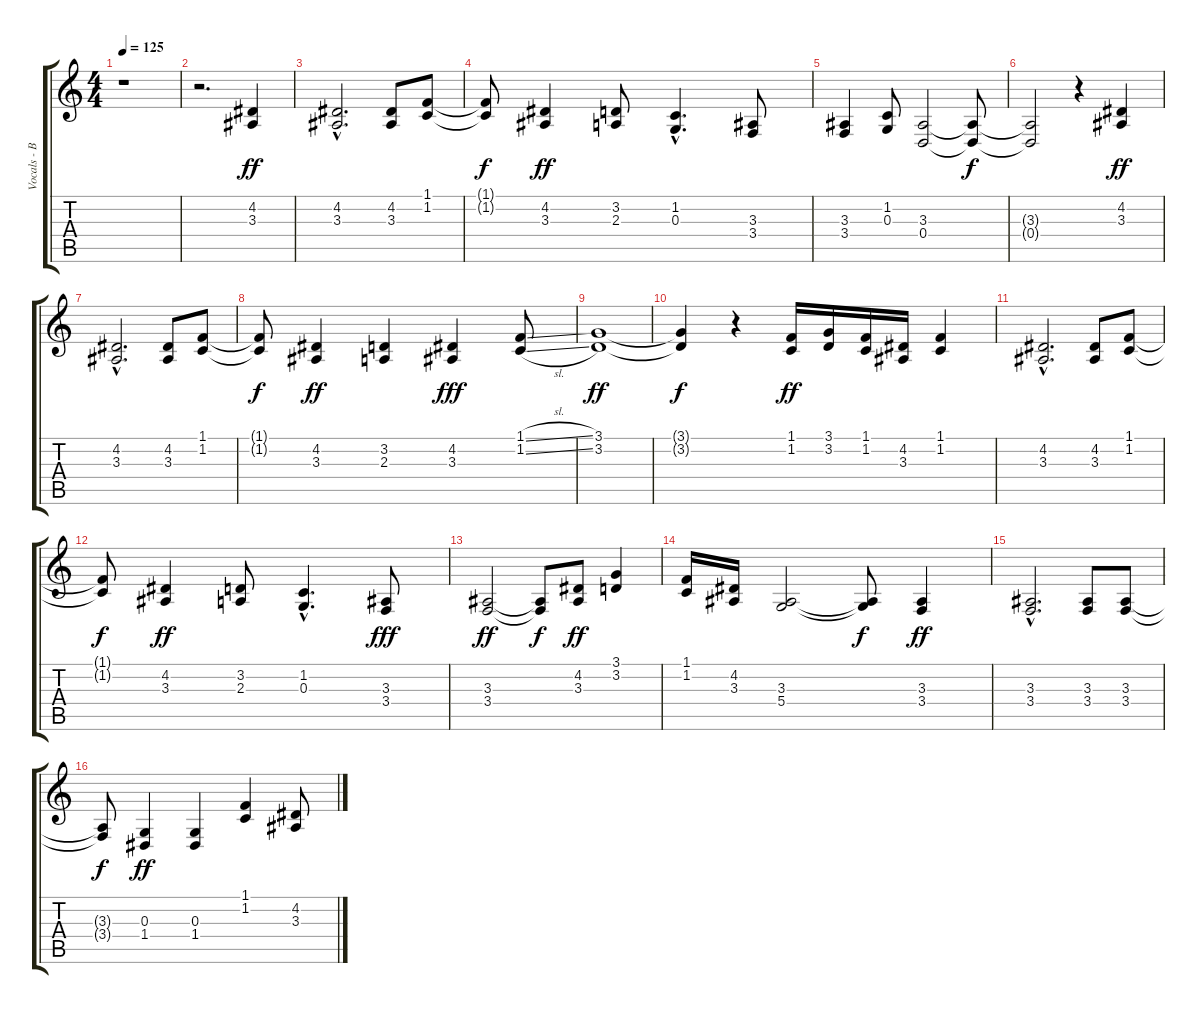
\track ("Vocals - Back Vocals" "Vocals - B") {instrument englishhorn}
\staff {score tabs}
\tuning (E4 B3 G3 D3 A2 E2) {hide}
\ts (4 4)
\tempo 125
\clef g2
\ks c
r.1{dy f} |
r.2{d} (4.2 3.3).4{dy ff} |
(4.2{hac} 3.3{hac}).2{d} (4.2 3.3).8 (1.1 1.2).8 |
(1.1{t} 1.2{t}).8{dy f} (4.2 3.3).4{dy ff} (3.2 2.3).8 (1.2{hac} 0.3{hac}).4{d} (3.3 3.4).8 |
(3.3 3.4).4 (1.2 0.3).8 (3.3 0.4).2 (3.3{t} 0.4{t}).8{dy f} |
(3.3{t} 0.4{t}).2 r.4 (4.2 3.3).4{dy ff} |
(4.2{hac} 3.3{hac}).2{d} (4.2 3.3).8 (1.1 1.2).8 |
(1.1{t} 1.2{t}).8{dy f} (4.2 3.3).4{dy ff} (3.2 2.3).4 (4.2 3.3).4{dy fff} (1.1{sl} 1.2{sl}).8 |
(3.1 3.2).1{dy ff} |
(3.1{t} 3.2{t}).4{dy f} r.4 (1.1 1.2).16{dy ff} (3.1 3.2).16 (1.1 1.2).16 (4.2 3.3).16 (1.1 1.2).4 |
(4.2{hac} 3.3{hac}).2{d} (4.2 3.3).8 (1.1 1.2).8 |
(1.1{t} 1.2{t}).8{dy f} (4.2 3.3).4{dy ff} (3.2 2.3).8 (1.2{hac} 0.3{hac}).4{d} (3.3 3.4).8{dy fff} |
(3.3 3.4).2{dy ff} (3.3{t} 3.4{t}).8{dy f} (4.2 3.3).8{dy ff} (3.1 3.2).4 |
(1.1 1.2).16 (4.2 3.3).16 (3.3 5.4).2 (3.3{t} 5.4{t}).8{dy f} (3.3 3.4).4{dy ff} |
(3.3{hac} 3.4{hac}).2{d} (3.3 3.4).8 (3.3 3.4).8 |
(3.3{t} 3.4{t}).8{dy f} (0.3 1.4).4{dy ff} (0.3 1.4).4 (1.1 1.2).4 (4.2 3.3).8
